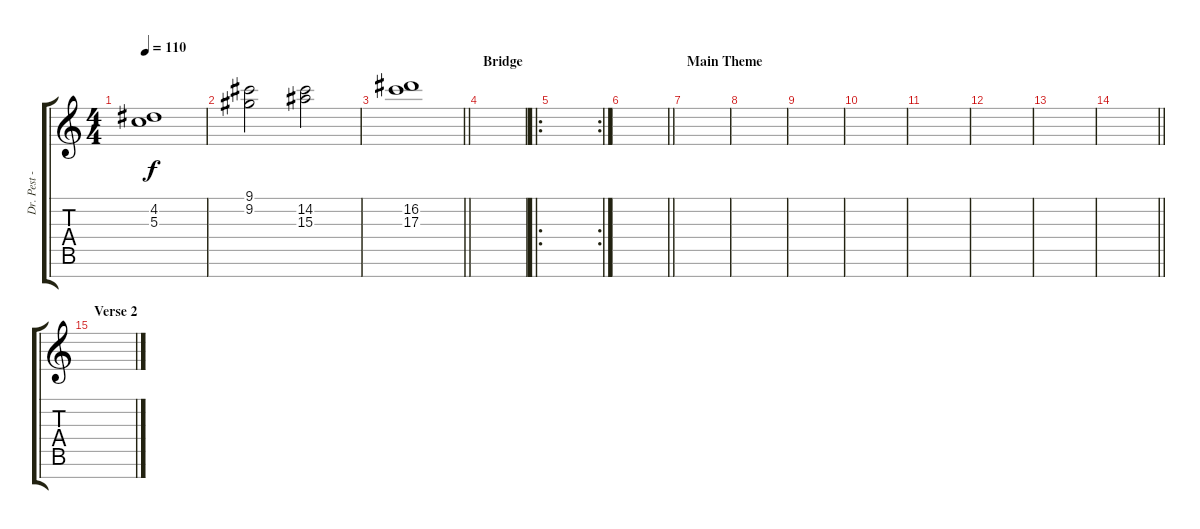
\track ("Dr. Pest - Synth" "Dr. Pest -") {instrument brightacousticpiano}
\staff {score tabs}
\tuning (E5 B4 G4 D4 A3 E3 B2) {hide}
\ts (4 4)
\tempo 110
\clef g2
\ks c
(4.2 5.3).1{dy f} |
(9.1 9.2).2 (14.2 15.3).2 |
\barLineRight lightlight
(16.2 17.3).1 |
\section ("" "Bridge")
|
\ro
\rc 2
|
\barLineRight lightlight
|
\section ("" "Main Theme")
|
|
|
|
|
|
|
\barLineRight lightlight
|
\section ("" "Verse 2")
